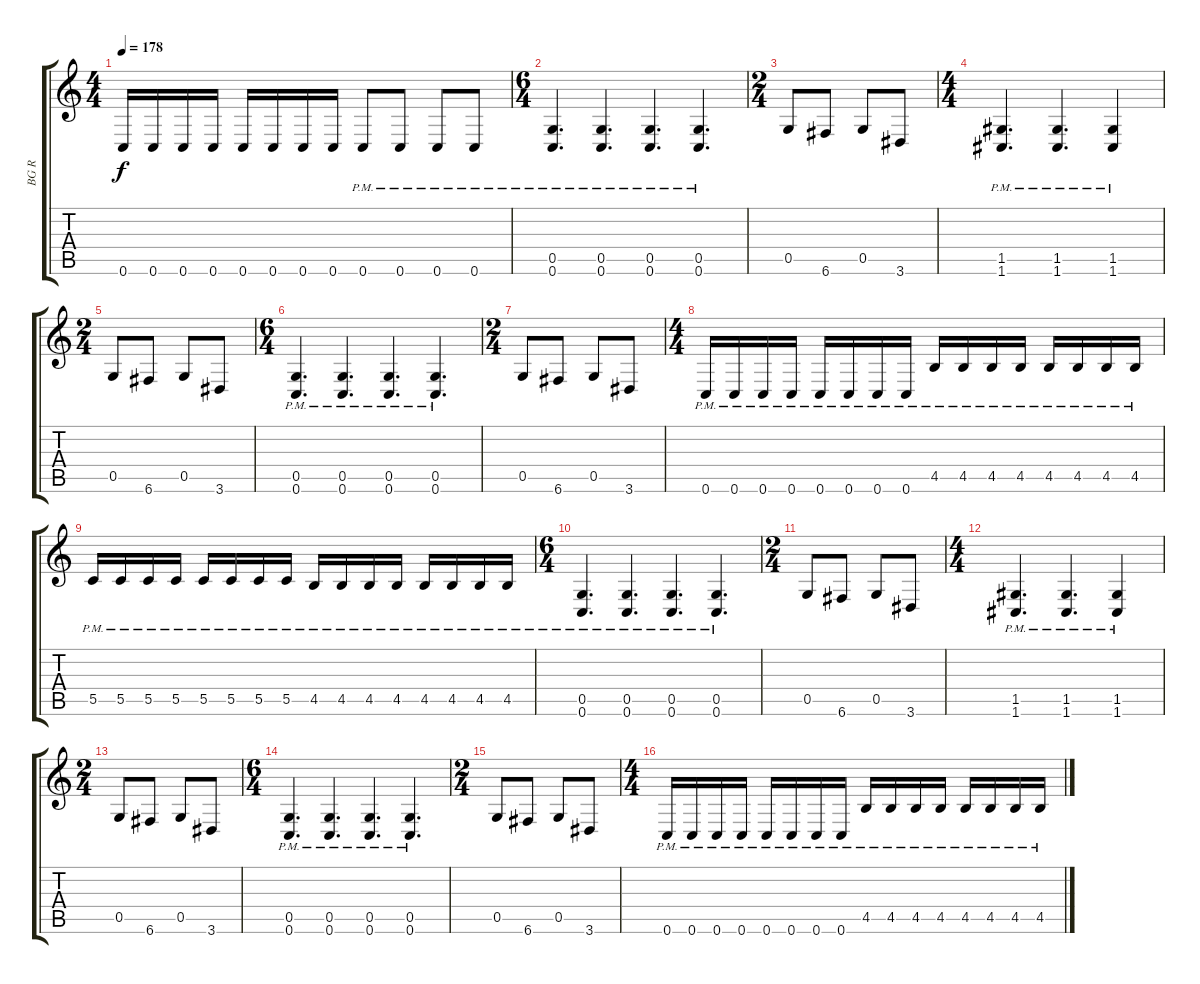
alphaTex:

\track ("BG R" "BG R") {instrument overdrivenguitar}
\staff {score tabs}
\tuning (D4 A3 F3 C3 G2 C2) {hide}
\ts (4 4)
\tempo 178
\clef g2
\ks c
0.6.16{dy f} 0.6.16 0.6.16 0.6.16 0.6.16 0.6.16 0.6.16 0.6.16 0.6{pm}.8 0.6{pm}.8 0.6{pm}.8 0.6{pm}.8 |
\ts (6 4)
(0.5{pm} 0.6{pm}).4{d} (0.5{pm} 0.6{pm}).4{d} (0.5{pm} 0.6{pm}).4{d} (0.5{pm} 0.6{pm}).4{d} |
\ts (2 4)
0.5.8 6.6.8 0.5.8 3.6.8 |
\ts (4 4)
(1.5{pm} 1.6{pm}).4{d} (1.5{pm} 1.6{pm}).4{d} (1.5{pm} 1.6{pm}).4 |
\ts (2 4)
0.5.8 6.6.8 0.5.8 3.6.8 |
\ts (6 4)
(0.5{pm} 0.6{pm}).4{d} (0.5{pm} 0.6{pm}).4{d} (0.5{pm} 0.6{pm}).4{d} (0.5{pm} 0.6{pm}).4{d} |
\ts (2 4)
0.5.8 6.6.8 0.5.8 3.6.8 |
\ts (4 4)
0.6{pm}.16 0.6{pm}.16 0.6{pm}.16 0.6{pm}.16 0.6{pm}.16 0.6{pm}.16 0.6{pm}.16 0.6{pm}.16 4.5{pm}.16 4.5{pm}.16 4.5{pm}.16 4.5{pm}.16 4.5{pm}.16 4.5{pm}.16 4.5{pm}.16 4.5{pm}.16 |
5.5{pm}.16 5.5{pm}.16 5.5{pm}.16 5.5{pm}.16 5.5{pm}.16 5.5{pm}.16 5.5{pm}.16 5.5{pm}.16 4.5{pm}.16 4.5{pm}.16 4.5{pm}.16 4.5{pm}.16 4.5{pm}.16 4.5{pm}.16 4.5{pm}.16 4.5{pm}.16 |
\ts (6 4)
(0.5{pm} 0.6{pm}).4{d} (0.5{pm} 0.6{pm}).4{d} (0.5{pm} 0.6{pm}).4{d} (0.5{pm} 0.6{pm}).4{d} |
\ts (2 4)
0.5.8 6.6.8 0.5.8 3.6.8 |
\ts (4 4)
(1.5{pm} 1.6{pm}).4{d} (1.5{pm} 1.6{pm}).4{d} (1.5{pm} 1.6{pm}).4 |
\ts (2 4)
0.5.8 6.6.8 0.5.8 3.6.8 |
\ts (6 4)
(0.5{pm} 0.6{pm}).4{d} (0.5{pm} 0.6{pm}).4{d} (0.5{pm} 0.6{pm}).4{d} (0.5{pm} 0.6{pm}).4{d} |
\ts (2 4)
0.5.8 6.6.8 0.5.8 3.6.8 |
\ts (4 4)
0.6{pm}.16 0.6{pm}.16 0.6{pm}.16 0.6{pm}.16 0.6{pm}.16 0.6{pm}.16 0.6{pm}.16 0.6{pm}.16 4.5{pm}.16 4.5{pm}.16 4.5{pm}.16 4.5{pm}.16 4.5{pm}.16 4.5{pm}.16 4.5{pm}.16 4.5{pm}.16
